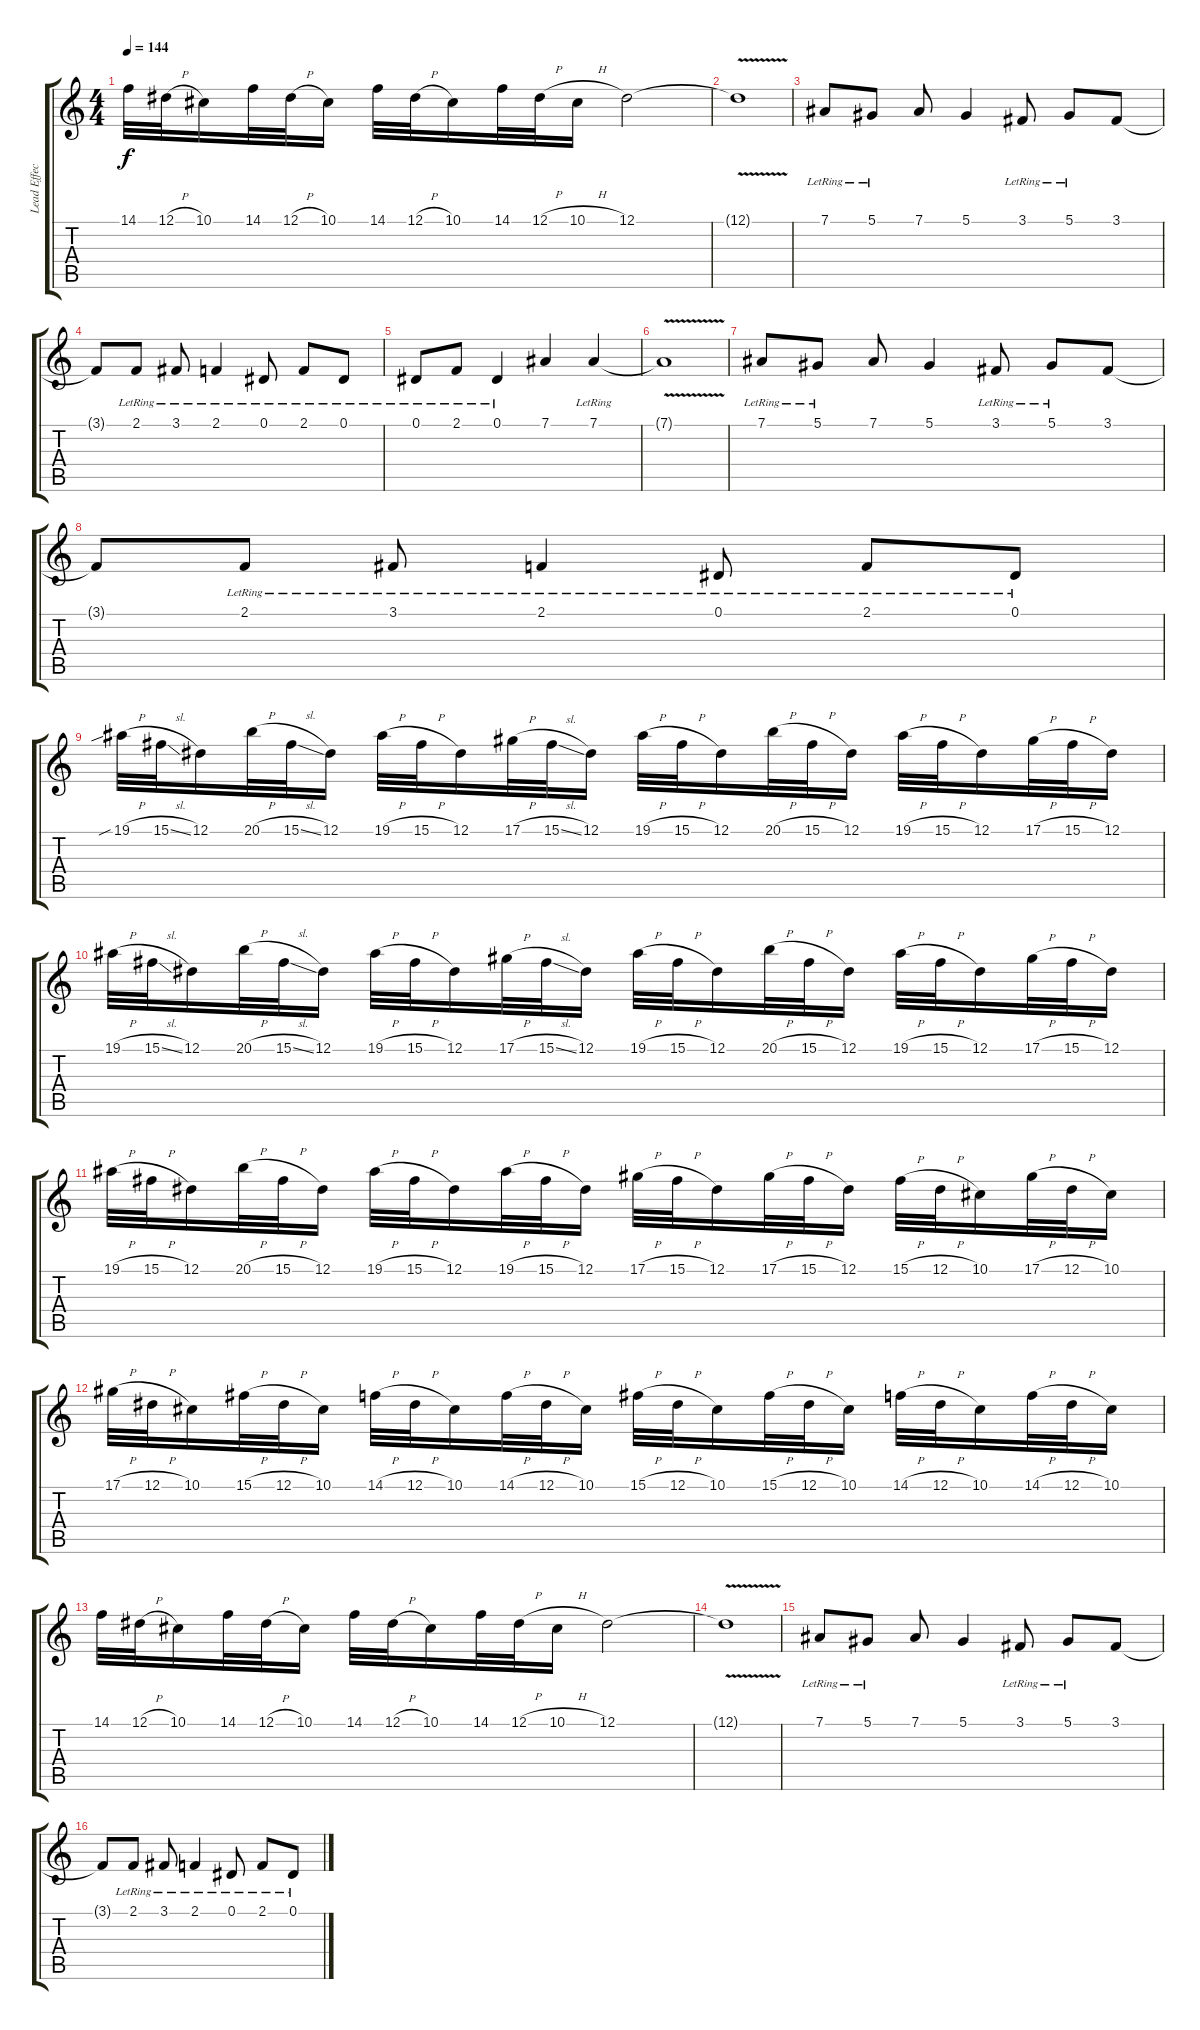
\track ("Lead Effect" "Lead Effec") {instrument tremolostrings}
\staff {score tabs}
\tuning (Eb4 Bb3 Gb3 Db3 Ab2 Eb2) {hide}
\ts (4 4)
\tempo 144
\clef g2
\ks c
14.1.32{dy f} 12.1{h}.32 10.1.16 14.1.32 12.1{h}.32 10.1.16 14.1.32 12.1{h}.32 10.1.16 14.1.32 12.1{h}.32 10.1{h}.16 12.1.2 |
12.1{v t}.1 |
7.1{lr}.8 5.1{lr}.8 7.1.8 5.1.4 3.1{lr}.8 5.1{lr}.8 3.1.8 |
3.1{t}.8 2.1{lr}.8 3.1{lr}.8 2.1{lr}.4 0.1{lr}.8 2.1{lr}.8 0.1{lr}.8 |
0.1{lr}.8 2.1{lr}.8 0.1{lr}.4 7.1.4 7.1{lr}.4 |
7.1{v t}.1 |
7.1{lr}.8 5.1{lr}.8 7.1.8 5.1.4 3.1{lr}.8 5.1{lr}.8 3.1.8 |
3.1{t}.8 2.1{lr}.8 3.1{lr}.8 2.1{lr}.4 0.1{lr}.8 2.1{lr}.8 0.1{lr}.8 |
19.1{sib h}.32 15.1{sl}.32 12.1.16 20.1{h}.32 15.1{sl}.32 12.1.16 19.1{h}.32 15.1{h}.32 12.1.16 17.1{h}.32 15.1{sl}.32 12.1.16 19.1{h}.32 15.1{h}.32 12.1.16 20.1{h}.32 15.1{h}.32 12.1.16 19.1{h}.32 15.1{h}.32 12.1.16 17.1{h}.32 15.1{h}.32 12.1.16 |
19.1{h}.32 15.1{sl}.32 12.1.16 20.1{h}.32 15.1{sl}.32 12.1.16 19.1{h}.32 15.1{h}.32 12.1.16 17.1{h}.32 15.1{sl}.32 12.1.16 19.1{h}.32 15.1{h}.32 12.1.16 20.1{h}.32 15.1{h}.32 12.1.16 19.1{h}.32 15.1{h}.32 12.1.16 17.1{h}.32 15.1{h}.32 12.1.16 |
19.1{h}.32 15.1{h}.32 12.1.16 20.1{h}.32 15.1{h}.32 12.1.16 19.1{h}.32 15.1{h}.32 12.1.16 19.1{h}.32 15.1{h}.32 12.1.16 17.1{h}.32 15.1{h}.32 12.1.16 17.1{h}.32 15.1{h}.32 12.1.16 15.1{h}.32 12.1{h}.32 10.1.16 17.1{h}.32 12.1{h}.32 10.1.16 |
17.1{h}.32 12.1{h}.32 10.1.16 15.1{h}.32 12.1{h}.32 10.1.16 14.1{h}.32 12.1{h}.32 10.1.16 14.1{h}.32 12.1{h}.32 10.1.16 15.1{h}.32 12.1{h}.32 10.1.16 15.1{h}.32 12.1{h}.32 10.1.16 14.1{h}.32 12.1{h}.32 10.1.16 14.1{h}.32 12.1{h}.32 10.1.16 |
14.1.32 12.1{h}.32 10.1.16 14.1.32 12.1{h}.32 10.1.16 14.1.32 12.1{h}.32 10.1.16 14.1.32 12.1{h}.32 10.1{h}.16 12.1.2 |
12.1{v t}.1 |
7.1{lr}.8 5.1{lr}.8 7.1.8 5.1.4 3.1{lr}.8 5.1{lr}.8 3.1.8 |
3.1{t}.8 2.1{lr}.8 3.1{lr}.8 2.1{lr}.4 0.1{lr}.8 2.1{lr}.8 0.1{lr}.8
